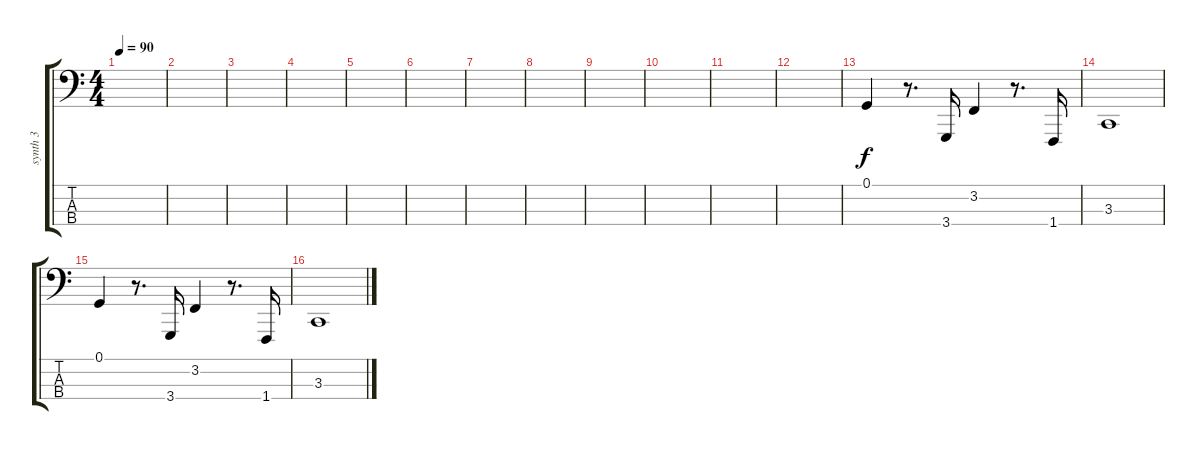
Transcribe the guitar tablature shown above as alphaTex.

\track ("synth 3" "synth 3") {instrument synthbrass1}
\staff {score tabs}
\tuning (G2 D2 A1 E1) {hide}
\ts (4 4)
\tempo 90
\clef f4
\ks c
|
|
|
|
|
|
|
|
|
|
|
|
0.1.4 r.8{d} 3.4.16 3.2.4 r.8{d} 1.4.16 |
3.3.1 |
0.1.4 r.8{d} 3.4.16 3.2.4 r.8{d} 1.4.16 |
3.3.1
